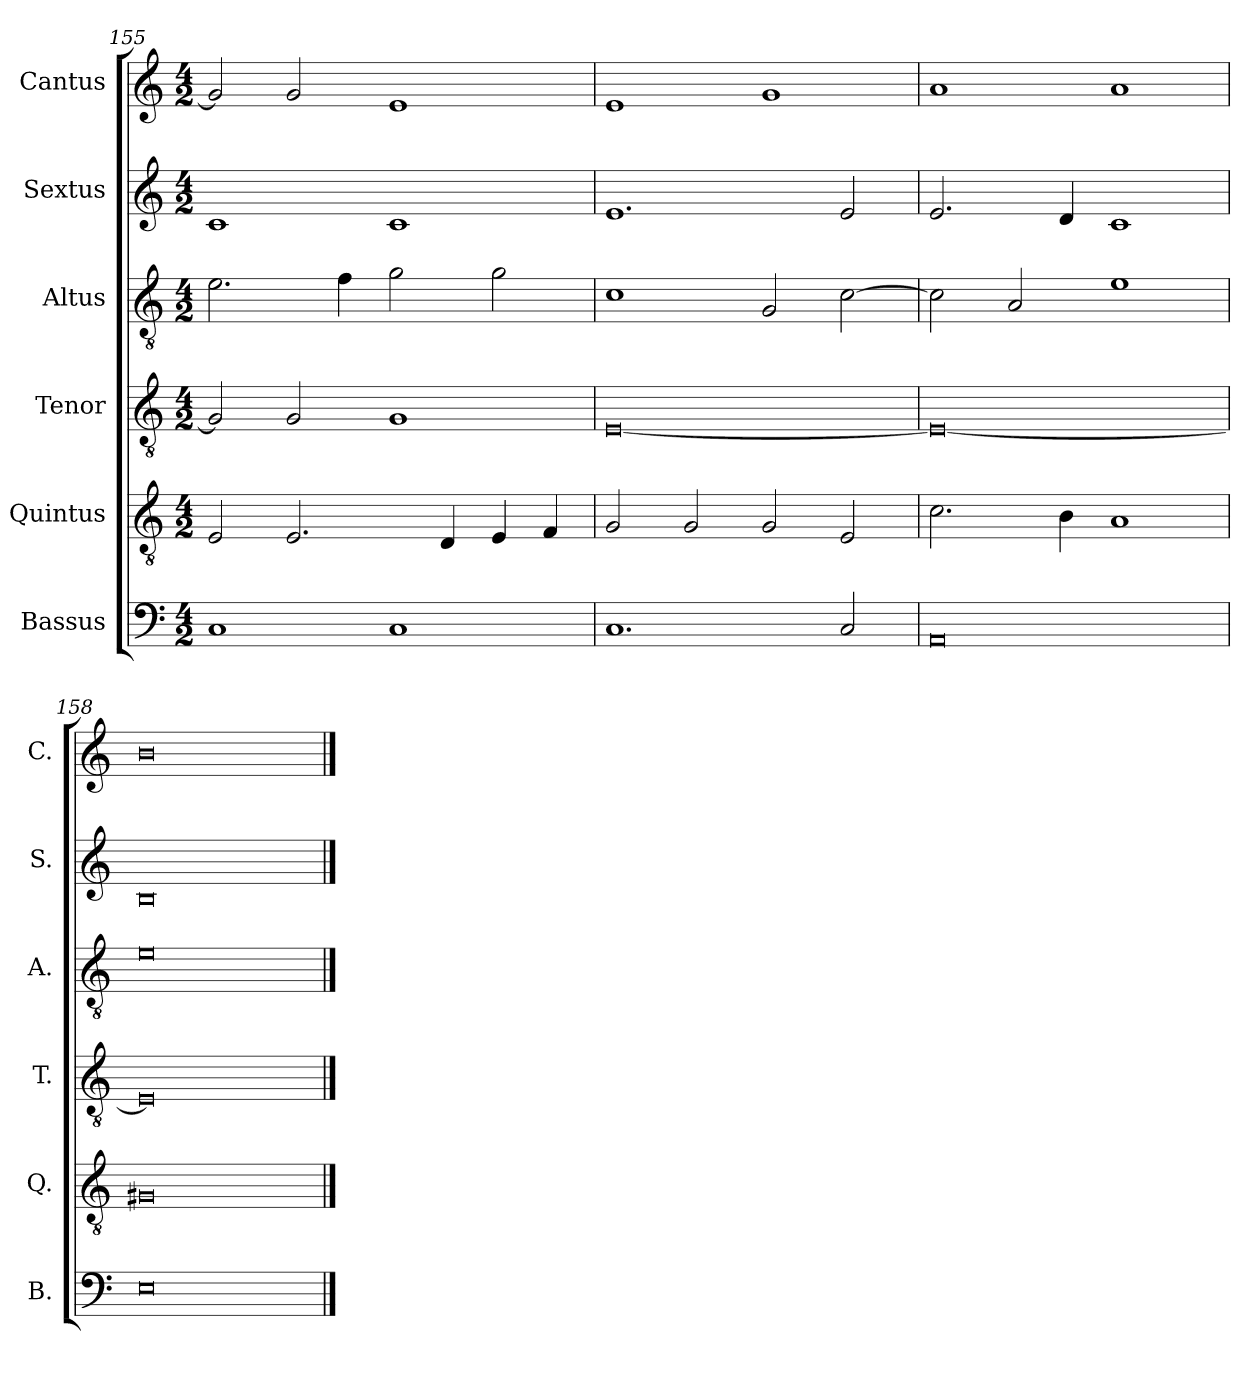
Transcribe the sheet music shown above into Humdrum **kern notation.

**kern	**kern	**kern	**kern	**kern	**kern
*part6	*part5	*part4	*part3	*part2	*part1
*staff6	*staff5	*staff4	*staff3	*staff2	*staff1
*I"Bassus	*I"Quintus	*I"Tenor	*I"Altus	*I"Sextus	*I"Cantus
*I'B.	*I'Q.	*I'T.	*I'A.	*I'S.	*I'C.
*clefF4	*clefGv2	*clefGv2	*clefGv2	*clefG2	*clefG2
*k[]	*k[]	*k[]	*k[]	*k[]	*k[]
*M4/2	*M4/2	*M4/2	*M4/2	*M4/2	*M4/2
=155	=155	=155	=155	=155	=155
1C	2E/	2G/]	2.e\	1c	2g/]
.	2.E/	2G/	.	.	2g/
.	.	.	4f\	.	.
1C	.	1G	2g\	1c	1e
.	4D/	.	.	.	.
.	4E/	.	2g\	.	.
.	4F/	.	.	.	.
=156	=156	=156	=156	=156	=156
1.C	2G/	[0E	1c	1.e	1e
.	2G/	.	.	.	.
.	2G/	.	2G/	.	1g
2C/	2E/	.	[2c\	2e/	.
=157	=157	=157	=157	=157	=157
0AA	2.c\	0E_	2c\]	2.e/	1a
.	.	.	2A/	.	.
.	4B\	.	.	4d/	.
.	1A	.	1e	1c	1a
=158	=158	=158	=158	=158	=158
0E	0G#X	0E]	0e	0B	0b
==	==	==	==	==	==
*-	*-	*-	*-	*-	*-
